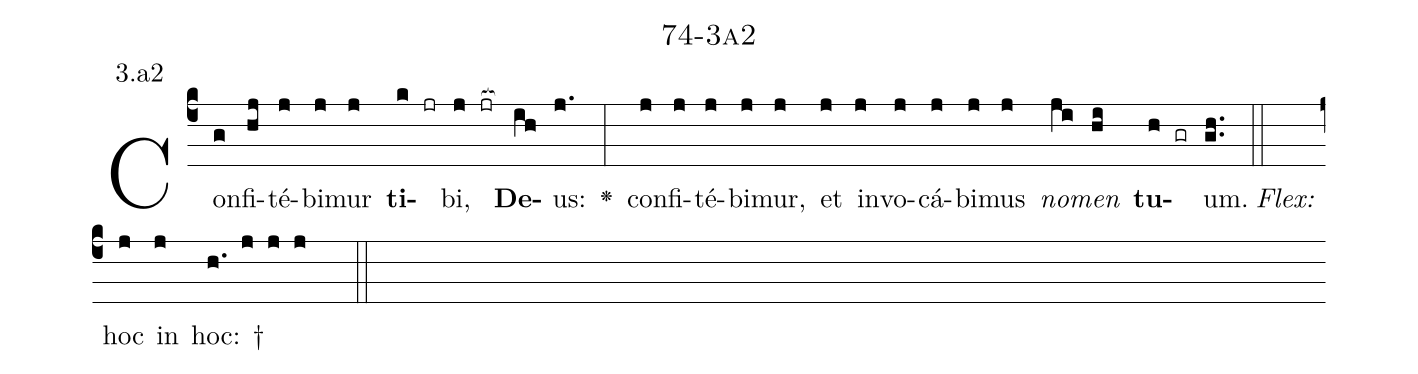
name: 74-3a2;
annotation: 3.a2;
%%
(c4)Con(g)fi(hj)té(j)bi(j)mur(j) <b>ti</b>(k jr)bi,(j jr[ocb:1{]) <b>De</b>(ih[ocb:0}])us:(j.) <v>\greheightstar</v>(:) con(j)fi(j)té(j)bi(j)mur,(j) et(j) in(j)vo(j)cá(j)bi(j)mus(j) <i>no</i>(ji)<i>men</i>(hi) <b>tu</b>(h gr)um.(gh..) (::)
<i>Flex:</i>()  hoc(j) in(j) hoc: †(h. j j j  ::)

%E(j) u(j) o(ji) u(hi) a(h) e.(gh..) (::)
